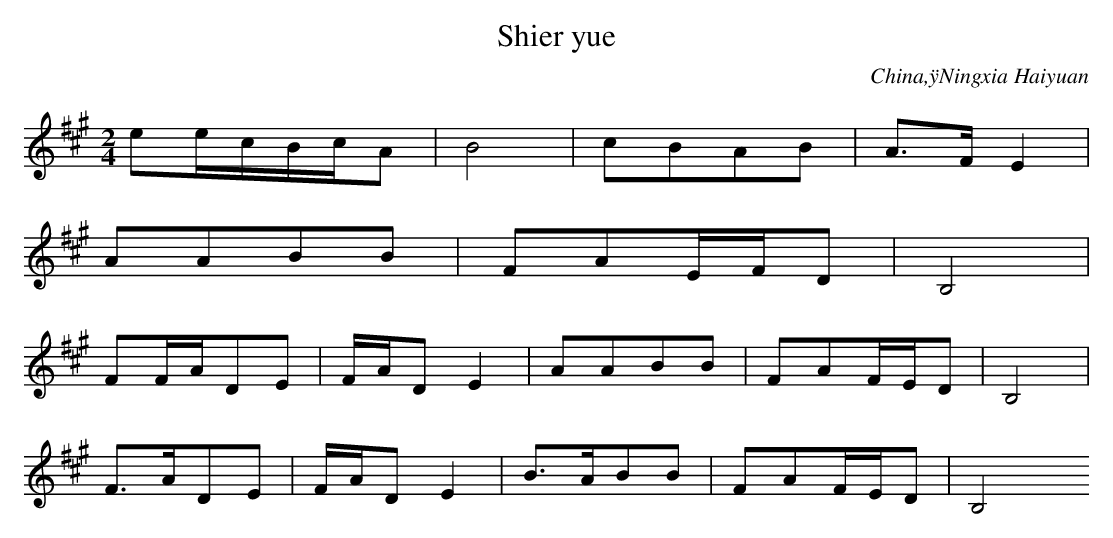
X:1
T: Shier yue
O: China,ÿNingxia Haiyuan
M: 2/4
L: 1/16
K: A
e2ecBcA2 | B8 | c2B2A2B2 | A3FE4 |
A2A2B2B2 | F2A2EFD2 | B,8 |
F2FAD2E2 | FAD2E4 | A2A2B2B2 | F2A2FED2 | B,8 |
F3AD2E2 | FAD2E4 | B3AB2B2 | F2A2FED2 | B,8
